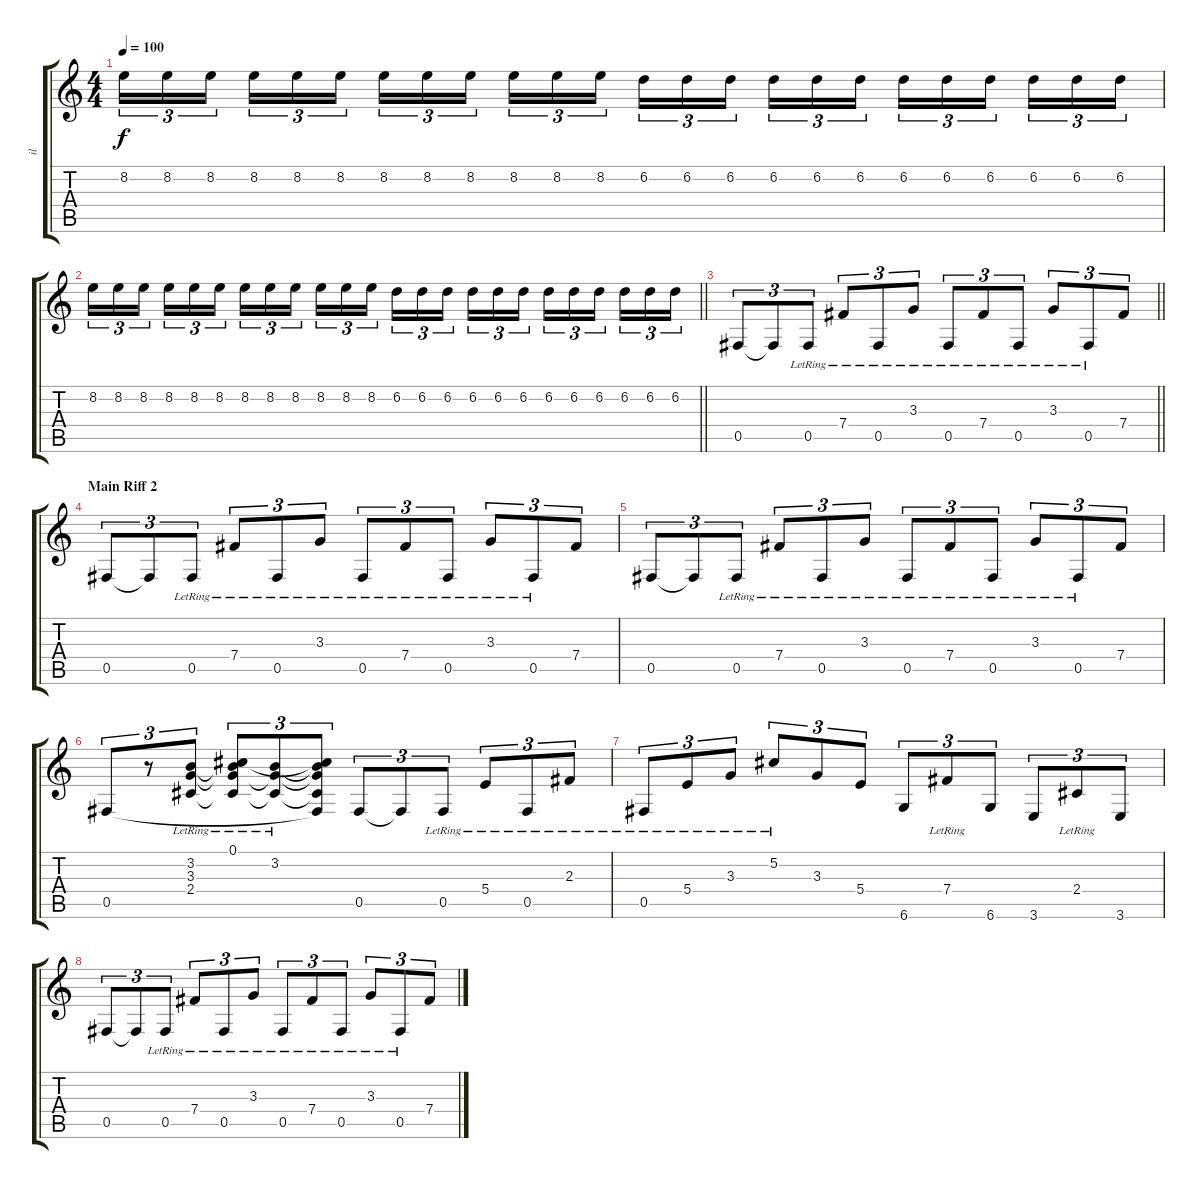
\track ("il" "il") {instrument distortionguitar}
\staff {score tabs}
\tuning (Db4 Ab3 E3 B2 Gb2 Db2) {hide}
\ts (4 4)
\tempo 100
\clef g2
\ks c
8.2.16{tu (3 2) dy f} 8.2.16{tu (3 2)} 8.2.16{tu (3 2) beam splitsecondary} 8.2.16{tu (3 2)} 8.2.16{tu (3 2)} 8.2.16{tu (3 2)} 8.2.16{tu (3 2)} 8.2.16{tu (3 2)} 8.2.16{tu (3 2) beam splitsecondary} 8.2.16{tu (3 2)} 8.2.16{tu (3 2)} 8.2.16{tu (3 2)} 6.2.16{tu (3 2)} 6.2.16{tu (3 2)} 6.2.16{tu (3 2) beam splitsecondary} 6.2.16{tu (3 2)} 6.2.16{tu (3 2)} 6.2.16{tu (3 2)} 6.2.16{tu (3 2)} 6.2.16{tu (3 2)} 6.2.16{tu (3 2) beam splitsecondary} 6.2.16{tu (3 2)} 6.2.16{tu (3 2)} 6.2.16{tu (3 2)} |
\barLineRight lightlight
8.2.16{tu (3 2)} 8.2.16{tu (3 2)} 8.2.16{tu (3 2) beam splitsecondary} 8.2.16{tu (3 2)} 8.2.16{tu (3 2)} 8.2.16{tu (3 2)} 8.2.16{tu (3 2)} 8.2.16{tu (3 2)} 8.2.16{tu (3 2) beam splitsecondary} 8.2.16{tu (3 2)} 8.2.16{tu (3 2)} 8.2.16{tu (3 2)} 6.2.16{tu (3 2)} 6.2.16{tu (3 2)} 6.2.16{tu (3 2) beam splitsecondary} 6.2.16{tu (3 2)} 6.2.16{tu (3 2)} 6.2.16{tu (3 2)} 6.2.16{tu (3 2)} 6.2.16{tu (3 2)} 6.2.16{tu (3 2) beam splitsecondary} 6.2.16{tu (3 2)} 6.2.16{tu (3 2)} 6.2.16{tu (3 2)} |
\barLineRight lightlight
0.5.8{tu (3 2)} 0.5{t}.8{tu (3 2)} 0.5{lr}.8{tu (3 2)} 7.4{lr}.8{tu (3 2)} 0.5{lr}.8{tu (3 2)} 3.3{lr}.8{tu (3 2)} 0.5{lr}.8{tu (3 2)} 7.4{lr}.8{tu (3 2)} 0.5{lr}.8{tu (3 2)} 3.3{lr}.8{tu (3 2)} 0.5{lr}.8{tu (3 2)} 7.4.8{tu (3 2)} |
\section ("" "Main Riff 2")
0.5.8{tu (3 2)} 0.5{t}.8{tu (3 2)} 0.5{lr}.8{tu (3 2)} 7.4{lr}.8{tu (3 2)} 0.5{lr}.8{tu (3 2)} 3.3{lr}.8{tu (3 2)} 0.5{lr}.8{tu (3 2)} 7.4{lr}.8{tu (3 2)} 0.5{lr}.8{tu (3 2)} 3.3{lr}.8{tu (3 2)} 0.5{lr}.8{tu (3 2)} 7.4.8{tu (3 2)} |
0.5.8{tu (3 2)} 0.5{t}.8{tu (3 2)} 0.5{lr}.8{tu (3 2)} 7.4{lr}.8{tu (3 2)} 0.5{lr}.8{tu (3 2)} 3.3{lr}.8{tu (3 2)} 0.5{lr}.8{tu (3 2)} 7.4{lr}.8{tu (3 2)} 0.5{lr}.8{tu (3 2)} 3.3{lr}.8{tu (3 2)} 0.5{lr}.8{tu (3 2)} 7.4.8{tu (3 2)} |
0.5.8{tu (3 2)} r.8{tu (3 2)} (3.2{lr} 3.3{lr} 2.4{lr}).8{tu (3 2)} (0.1{lr} 3.2{t} 3.3{t} 2.4{t}).8{tu (3 2)} (3.2{lr} 3.3{t} 2.4{t}).8{tu (3 2)} (0.1{t} 3.2{t} 3.3{t} 2.4{t} 0.5{t}).8{tu (3 2)} 0.5.8{tu (3 2)} 0.5{t}.8{tu (3 2)} 0.5{lr}.8{tu (3 2)} 5.4{lr}.8{tu (3 2)} 0.5{lr}.8{tu (3 2)} 2.3{lr}.8{tu (3 2)} |
0.5{lr}.8{tu (3 2)} 5.4{lr}.8{tu (3 2)} 3.3{lr}.8{tu (3 2)} 5.2{lr}.8{tu (3 2)} 3.3.8{tu (3 2)} 5.4.8{tu (3 2)} 6.6.8{tu (3 2)} 7.4{lr}.8{tu (3 2)} 6.6.8{tu (3 2)} 3.6.8{tu (3 2)} 2.4{lr}.8{tu (3 2)} 3.6.8{tu (3 2)} |
0.5.8{tu (3 2)} 0.5{t}.8{tu (3 2)} 0.5{lr}.8{tu (3 2)} 7.4{lr}.8{tu (3 2)} 0.5{lr}.8{tu (3 2)} 3.3{lr}.8{tu (3 2)} 0.5{lr}.8{tu (3 2)} 7.4{lr}.8{tu (3 2)} 0.5{lr}.8{tu (3 2)} 3.3{lr}.8{tu (3 2)} 0.5{lr}.8{tu (3 2)} 7.4.8{tu (3 2)}
